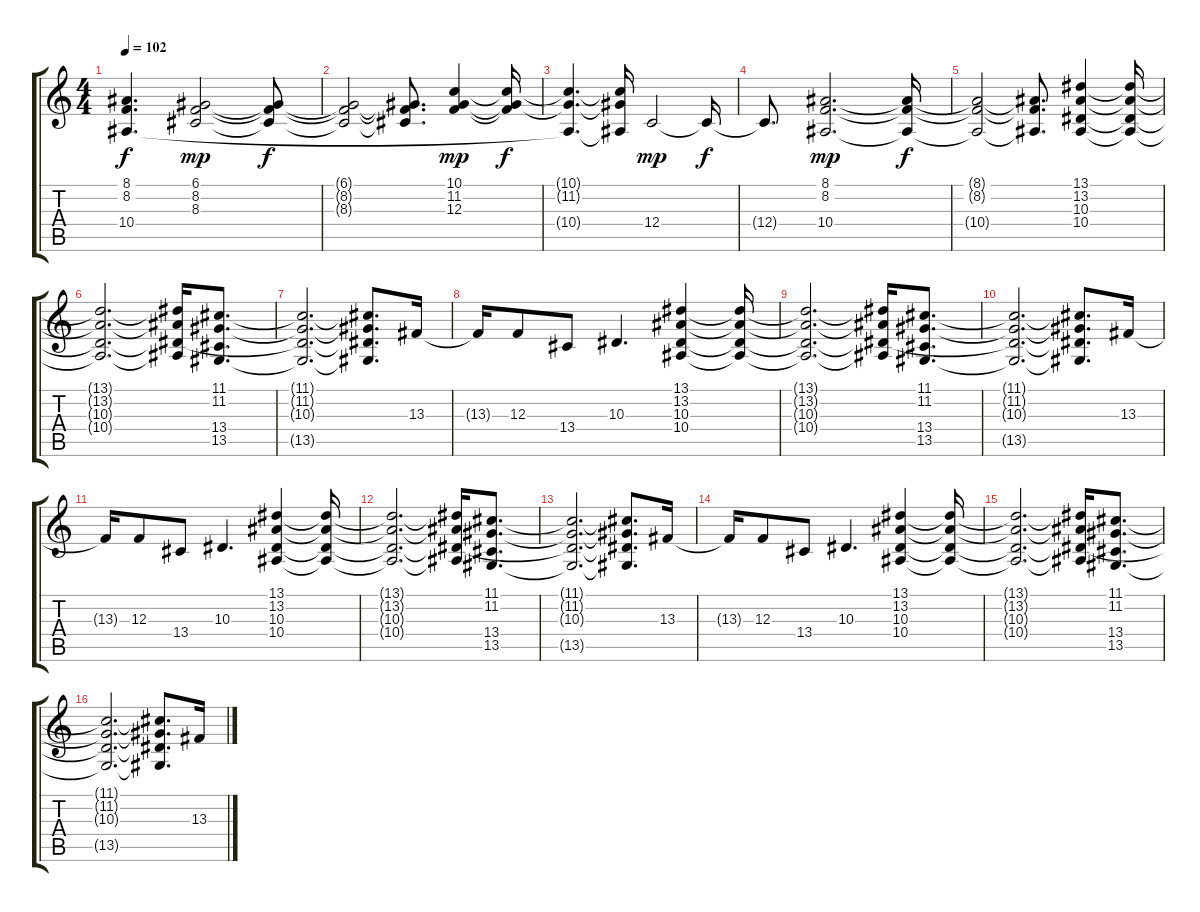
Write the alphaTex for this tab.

\track "" {instrument choiraahs}
\staff {score tabs}
\tuning (D4 A3 F3 C3 G2 D2) {hide}
\ts (4 4)
\tempo 102
\clef g2
\ks c
(8.1{t} 8.2{t} 10.4{t}).4{d dy f} (6.1 8.2 8.3).2{dy mp} (6.1{t} 8.2{t} 8.3{t}).8{dy f} |
(6.1{t} 8.2{t} 8.3{t}).2 (6.1{t} 8.2{t} 8.3{t}).8{d} (10.1 11.2 12.3).4{dy mp} (10.1{t} 11.2{t} 12.3{t}).16{dy f} |
(10.1{t} 11.2{t} 10.4{t}).4{d} (10.1{t} 11.2{t} 10.4{t}).16 12.4.2{dy mp} 12.4{t}.16{dy f} |
12.4{t}.8{d} (8.1 8.2 10.4).2{d dy mp} (8.1{t} 8.2{t} 10.4{t}).16{dy f} |
(8.1{t} 8.2{t} 10.4{t}).2 (8.1{t} 8.2{t} 10.4{t}).8{d} (13.1 13.2 10.3 10.4).4 (13.1{t} 13.2{t} 10.3{t} 10.4{t}).16 |
(13.1{t} 13.2{t} 10.3{t} 10.4{t}).2{d} (13.1{t} 13.2{t} 10.3{t} 10.4{t}).16 (11.1 11.2 13.4 13.5).8{d} |
(11.1{t} 11.2{t} 10.3{t} 13.5{t}).2{d} (11.1{t} 11.2{t} 10.3{t} 13.5{t}).8{d} 13.3.16 |
13.3{t}.16 12.3.8 13.4.8 10.3.4{d} (13.1 13.2 10.3 10.4).4 (13.1{t} 13.2{t} 10.3{t} 10.4{t}).16 |
(13.1{t} 13.2{t} 10.3{t} 10.4{t}).2{d} (13.1{t} 13.2{t} 10.3{t} 10.4{t}).16 (11.1 11.2 13.4 13.5).8{d} |
(11.1{t} 11.2{t} 10.3{t} 13.5{t}).2{d} (11.1{t} 11.2{t} 10.3{t} 13.5{t}).8{d} 13.3.16 |
13.3{t}.16 12.3.8 13.4.8 10.3.4{d} (13.1 13.2 10.3 10.4).4 (13.1{t} 13.2{t} 10.3{t} 10.4{t}).16 |
(13.1{t} 13.2{t} 10.3{t} 10.4{t}).2{d} (13.1{t} 13.2{t} 10.3{t} 10.4{t}).16 (11.1 11.2 13.4 13.5).8{d} |
(11.1{t} 11.2{t} 10.3{t} 13.5{t}).2{d} (11.1{t} 11.2{t} 10.3{t} 13.5{t}).8{d} 13.3.16 |
13.3{t}.16 12.3.8 13.4.8 10.3.4{d} (13.1 13.2 10.3 10.4).4 (13.1{t} 13.2{t} 10.3{t} 10.4{t}).16 |
(13.1{t} 13.2{t} 10.3{t} 10.4{t}).2{d} (13.1{t} 13.2{t} 10.3{t} 10.4{t}).16 (11.1 11.2 13.4 13.5).8{d} |
(11.1{t} 11.2{t} 10.3{t} 13.5{t}).2{d} (11.1{t} 11.2{t} 10.3{t} 13.5{t}).8{d} 13.3.16
